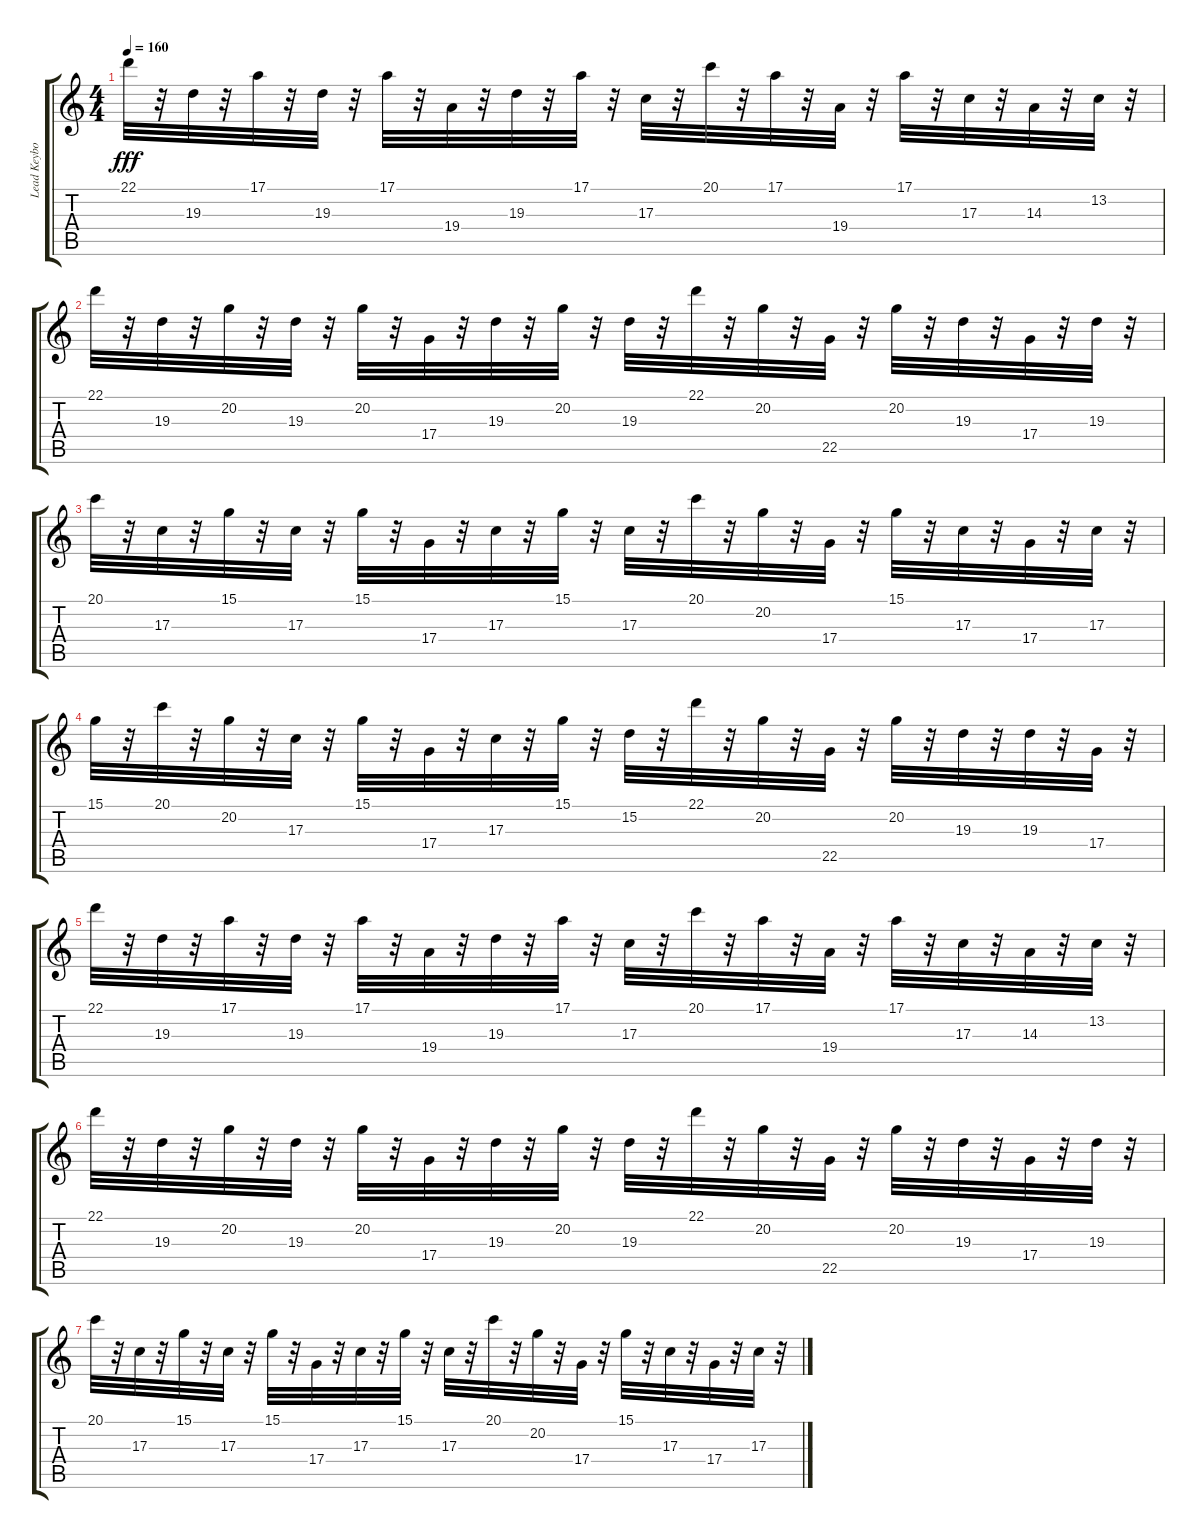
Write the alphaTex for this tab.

\track ("Lead Keyboard Melody" "Lead Keybo") {instrument electricpiano2}
\staff {score tabs}
\tuning (E4 B3 G3 D3 A2 E2) {hide}
\ts (4 4)
\tempo 160
\clef g2
\ks c
22.1.32{dy fff} r.32 19.3.32 r.32 17.1.32 r.32 19.3.32 r.32 17.1.32 r.32 19.4.32 r.32 19.3.32 r.32 17.1.32 r.32 17.3.32 r.32 20.1.32 r.32 17.1.32 r.32 19.4.32 r.32 17.1.32 r.32 17.3.32 r.32 14.3.32 r.32 13.2.32 r.32 |
22.1.32 r.32 19.3.32 r.32 20.2.32 r.32 19.3.32 r.32 20.2.32 r.32 17.4.32 r.32 19.3.32 r.32 20.2.32 r.32 19.3.32 r.32 22.1.32 r.32 20.2.32 r.32 22.5.32 r.32 20.2.32 r.32 19.3.32 r.32 17.4.32 r.32 19.3.32 r.32 |
20.1.32 r.32 17.3.32 r.32 15.1.32 r.32 17.3.32 r.32 15.1.32 r.32 17.4.32 r.32 17.3.32 r.32 15.1.32 r.32 17.3.32 r.32 20.1.32 r.32 20.2.32 r.32 17.4.32 r.32 15.1.32 r.32 17.3.32 r.32 17.4.32 r.32 17.3.32 r.32 |
15.1.32 r.32 20.1.32 r.32 20.2.32 r.32 17.3.32 r.32 15.1.32 r.32 17.4.32 r.32 17.3.32 r.32 15.1.32 r.32 15.2.32 r.32 22.1.32 r.32 20.2.32 r.32 22.5.32 r.32 20.2.32 r.32 19.3.32 r.32 19.3.32 r.32 17.4.32 r.32 |
22.1.32 r.32 19.3.32 r.32 17.1.32 r.32 19.3.32 r.32 17.1.32 r.32 19.4.32 r.32 19.3.32 r.32 17.1.32 r.32 17.3.32 r.32 20.1.32 r.32 17.1.32 r.32 19.4.32 r.32 17.1.32 r.32 17.3.32 r.32 14.3.32 r.32 13.2.32 r.32 |
22.1.32 r.32 19.3.32 r.32 20.2.32 r.32 19.3.32 r.32 20.2.32 r.32 17.4.32 r.32 19.3.32 r.32 20.2.32 r.32 19.3.32 r.32 22.1.32 r.32 20.2.32 r.32 22.5.32 r.32 20.2.32 r.32 19.3.32 r.32 17.4.32 r.32 19.3.32 r.32 |
20.1.32 r.32 17.3.32 r.32 15.1.32 r.32 17.3.32 r.32 15.1.32 r.32 17.4.32 r.32 17.3.32 r.32 15.1.32 r.32 17.3.32 r.32 20.1.32 r.32 20.2.32 r.32 17.4.32 r.32 15.1.32 r.32 17.3.32 r.32 17.4.32 r.32 17.3.32 r.32
